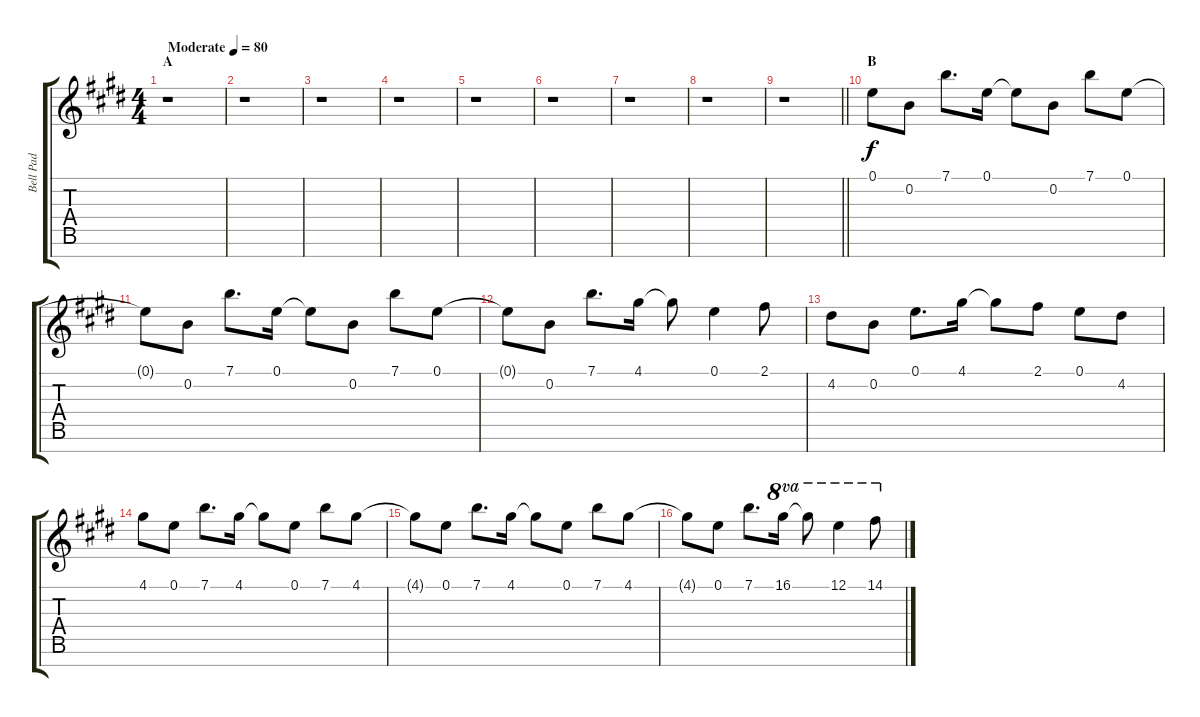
\track ("Bell Pad" "Bell Pad") {instrument tubularbells}
\staff {score tabs}
\tuning (E5 B4 G4 D4 A3 E3 B2) {hide}
\ts (4 4)
\section ("" "A")
\tempo (80 "Moderate")
\clef g2
\ks e
r.1{dy f instrument tubularbells} |
r.1 |
r.1 |
r.1 |
r.1 |
r.1 |
r.1 |
r.1 |
\barLineRight lightlight
r.1 |
\section ("" "B")
0.1.8 0.2.8 7.1.8{d} 0.1.16 0.1{t}.8 0.2.8 7.1.8 0.1.8 |
0.1{t}.8 0.2.8 7.1.8{d} 0.1.16 0.1{t}.8 0.2.8 7.1.8 0.1.8 |
0.1{t}.8 0.2.8 7.1.8{d} 4.1.16 4.1{t}.8 0.1.4 2.1.8 |
4.2.8 0.2.8 0.1.8{d} 4.1.16 4.1{t}.8 2.1.8 0.1.8 4.2.8 |
4.1.8 0.1.8 7.1.8{d} 4.1.16 4.1{t}.8 0.1.8 7.1.8 4.1.8 |
4.1{t}.8 0.1.8 7.1.8{d} 4.1.16 4.1{t}.8 0.1.8 7.1.8 4.1.8 |
4.1{t}.8 0.1.8 7.1.8{d} 16.1.16{ot 8va} 16.1{t}.8{ot 8va} 12.1.4{ot 8va} 14.1.8{ot 8va}
